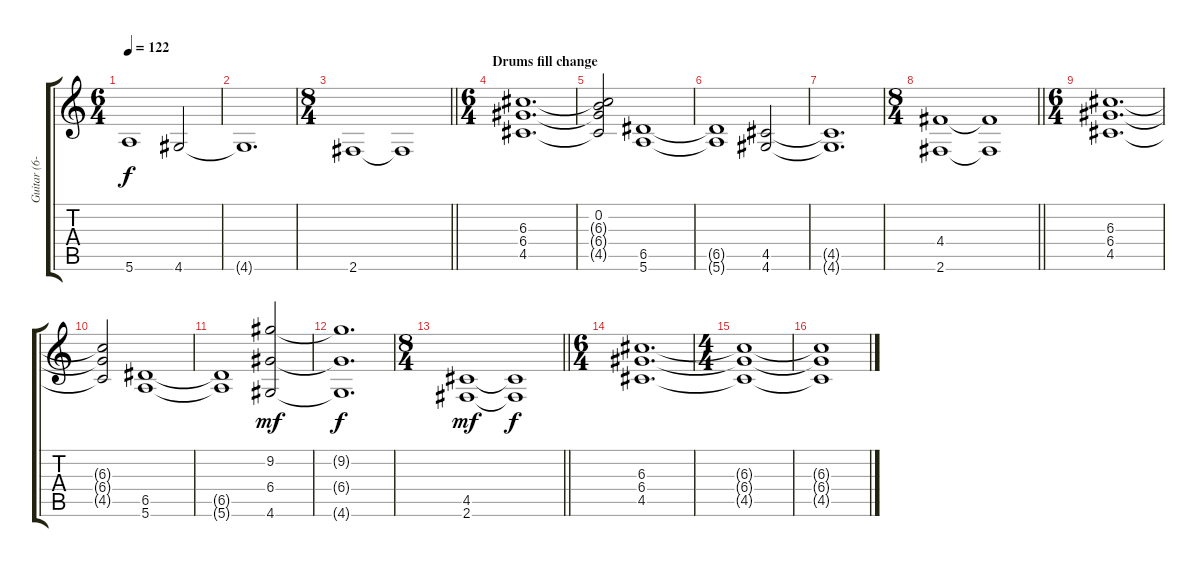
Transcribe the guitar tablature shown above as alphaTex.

\track ("Guitar (6-string)" "Guitar (6-") {instrument distortionguitar}
\staff {score tabs}
\tuning (E4 B3 G3 D3 A2 E2) {hide}
\ts (6 4)
\tempo 122
\clef g2
\ks c
5.6{t}.1{dy f} 4.6.2 |
4.6{t}.1{d} |
\ts (8 4)
\barLineRight lightlight
2.6.1 2.6{t}.1 |
\ts (6 4)
\section ("" "Drums fill change")
(6.3 6.4 4.5).1{d} |
(0.2 6.3{t} 6.4{t} 4.5{t}).2 (6.5 5.6).1 |
(6.5{t} 5.6{t}).1 (4.5 4.6).2 |
(4.5{t} 4.6{t}).1{d} |
\ts (8 4)
\barLineRight lightlight
(4.4 2.6).1 (4.4{t} 2.6{t}).1 |
\ts (6 4)
(6.3 6.4 4.5).1{d} |
(6.3{t} 6.4{t} 4.5{t}).2 (6.5 5.6).1 |
(6.5{t} 5.6{t}).1 (9.2 6.4 4.6).2{dy mf} |
(9.2{t} 6.4{t} 4.6{t}).1{d dy f} |
\ts (8 4)
\barLineRight lightlight
(4.5 2.6).1{dy mf} (4.5{t} 2.6{t}).1{dy f} |
\ts (6 4)
(6.3 6.4 4.5).1{d} |
\ts (4 4)
(6.3{t} 6.4{t} 4.5{t}).1 |
(6.3{t} 6.4{t} 4.5{t}).1
